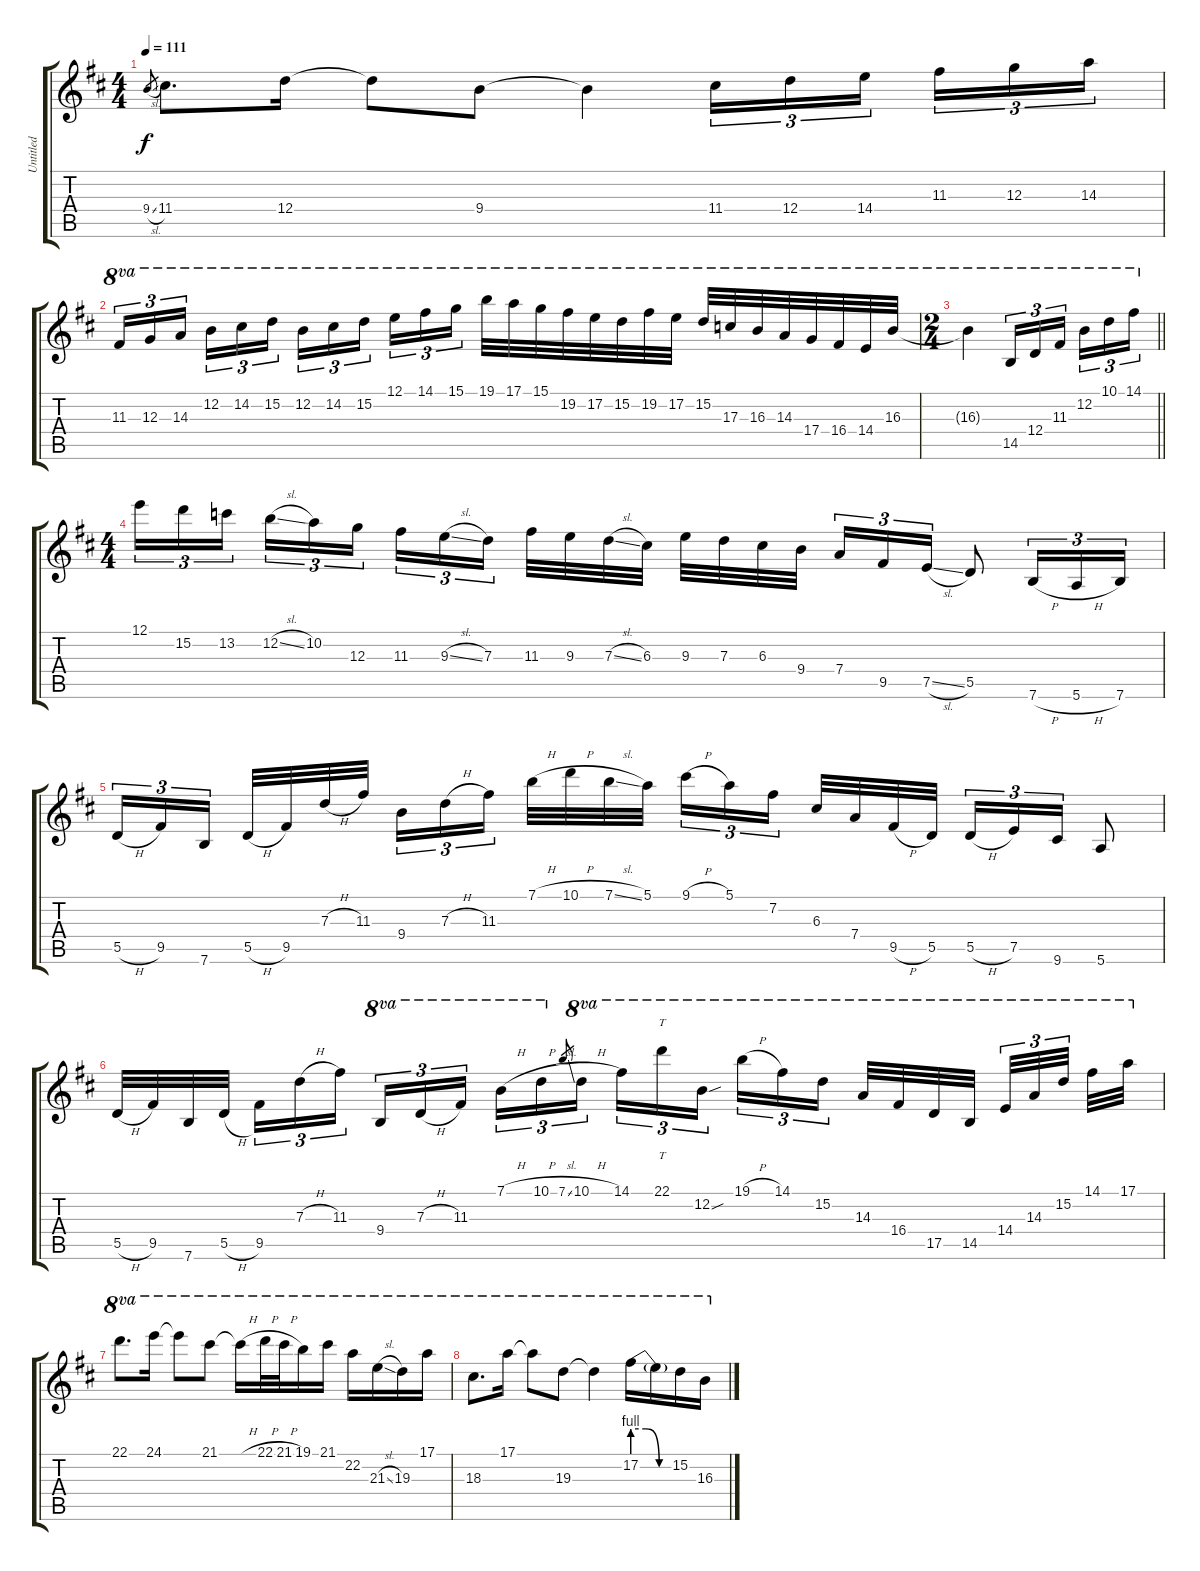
\track ("Untitled" "Untitled") {instrument overdrivenguitar}
\staff {score tabs}
\tuning (E4 B3 G3 D3 A2 E2) {hide}
\ts (4 4)
\tempo 111
\clef g2
\ks d
9.4{sl}.8{gr dy f} 11.4.8{d} 12.4.16 12.4{t}.8 9.4.8 9.4{t}.4 11.4.16{tu (3 2)} 12.4.16{tu (3 2)} 14.4.16{tu (3 2) beam splitsecondary} 11.3.16{tu (3 2)} 12.3.16{tu (3 2)} 14.3.16{tu (3 2)} |
11.3.16{tu (3 2) ot 8va} 12.3.16{tu (3 2) ot 8va} 14.3.16{tu (3 2) ot 8va beam splitsecondary} 12.2.16{tu (3 2) ot 8va} 14.2.16{tu (3 2) ot 8va} 15.2.16{tu (3 2) ot 8va} 12.2.16{tu (3 2) ot 8va} 14.2.16{tu (3 2) ot 8va} 15.2.16{tu (3 2) ot 8va beam splitsecondary} 12.1.16{tu (3 2) ot 8va} 14.1.16{tu (3 2) ot 8va} 15.1.16{tu (3 2) ot 8va} 19.1.32{ot 8va} 17.1.32{ot 8va} 15.1.32{ot 8va} 19.2.32{ot 8va} 17.2.32{ot 8va} 15.2.32{ot 8va} 19.2.32{ot 8va} 17.2.32{ot 8va} 15.2.32{ot 8va} 17.3.32{ot 8va} 16.3.32{ot 8va} 14.3.32{ot 8va} 17.4.32{ot 8va} 16.4.32{ot 8va} 14.4.32{ot 8va} 16.3.32{ot 8va} |
\ts (2 4)
\barLineRight lightlight
16.3{t}.4{ot 8va} 14.5.16{tu (3 2) ot 8va} 12.4.16{tu (3 2) ot 8va} 11.3.16{tu (3 2) ot 8va beam splitsecondary} 12.2.16{tu (3 2) ot 8va} 10.1.16{tu (3 2) ot 8va} 14.1.16{tu (3 2) ot 8va} |
\ts (4 4)
12.1.16{tu (3 2)} 15.2.16{tu (3 2)} 13.2.16{tu (3 2) beam splitsecondary} 12.2{sl}.16{tu (3 2)} 10.2.16{tu (3 2)} 12.3.16{tu (3 2)} 11.3.16{tu (3 2)} 9.3{sl}.16{tu (3 2)} 7.3.16{tu (3 2) beam splitsecondary} 11.3.32 9.3.32 7.3{sl}.32 6.3.32 9.3.32 7.3.32 6.3.32 9.4.32{beam splitsecondary} 7.4.16{tu (3 2)} 9.5.16{tu (3 2)} 7.5{sl}.16{tu (3 2)} 5.5.8 7.6{h}.16{tu (3 2)} 5.6{h}.16{tu (3 2)} 7.6.16{tu (3 2)} |
5.5{h}.16{tu (3 2)} 9.5.16{tu (3 2)} 7.6.16{tu (3 2) beam splitsecondary} 5.5{h}.32 9.5.32 7.3{h}.32 11.3.32 9.4.16{tu (3 2)} 7.3{h}.16{tu (3 2)} 11.3.16{tu (3 2) beam splitsecondary} 7.1{h}.32 10.1{h}.32 7.1{sl}.32 5.1.32 9.1{h}.16{tu (3 2)} 5.1.16{tu (3 2)} 7.2.16{tu (3 2) beam splitsecondary} 6.3.32 7.4.32 9.5{h}.32 5.5.32 5.5{h}.16{tu (3 2)} 7.5.16{tu (3 2)} 9.6.16{tu (3 2)} 5.6.8 |
5.5{h}.32 9.5.32 7.6.32 5.5{h}.32{beam splitsecondary} 9.5.16{tu (3 2)} 7.3{h}.16{tu (3 2)} 11.3.16{tu (3 2)} 9.4.16{tu (3 2) ot 8va} 7.3{h}.16{tu (3 2) ot 8va} 11.3.16{tu (3 2) ot 8va beam splitsecondary} 7.1{h}.16{tu (3 2) ot 8va} 10.1{h}.16{tu (3 2) ot 8va} 7.1{sl}.8{gr} 10.1{h}.16{tu (3 2) ot 8va} 14.1.16{tu (3 2) ot 8va} 22.1.16{tt tu (3 2) ot 8va} 12.2{sou}.16{tu (3 2) ot 8va beam splitsecondary} 19.1{h}.16{tu (3 2) ot 8va} 14.1.16{tu (3 2) ot 8va} 15.2.16{tu (3 2) ot 8va} 14.3.32{ot 8va} 16.4.32{ot 8va} 17.5.32{ot 8va} 14.5.32{ot 8va beam splitsecondary} 14.4.32{tu (3 2) ot 8va} 14.3.32{tu (3 2) ot 8va} 15.2.32{tu (3 2) ot 8va beam splitsecondary} 14.1.32{ot 8va} 17.1.32{ot 8va} |
22.1.8{d ot 8va} 24.1.16{ot 8va} 24.1{t}.8{ot 8va} 21.1.8{ot 8va} 21.1{h t}.16{ot 8va} 22.1{h}.32{ot 8va} 21.1{h}.32{ot 8va} 19.1.16{ot 8va} 21.1.16{ot 8va} 22.2.16{ot 8va} 21.3{sl}.16{ot 8va} 19.3.16{ot 8va} 17.1.16{ot 8va} |
18.3.8{d ot 8va} 17.1.16{ot 8va} 17.1{t}.8{ot 8va} 19.3.8{ot 8va} 19.3{t}.4{ot 8va} 17.2{be (custom 0 4 20 4 40 0 60 0)}.16{ot 8va} 17.2{t}.16{ot 8va} 15.2.16{ot 8va} 16.3.16{ot 8va}
